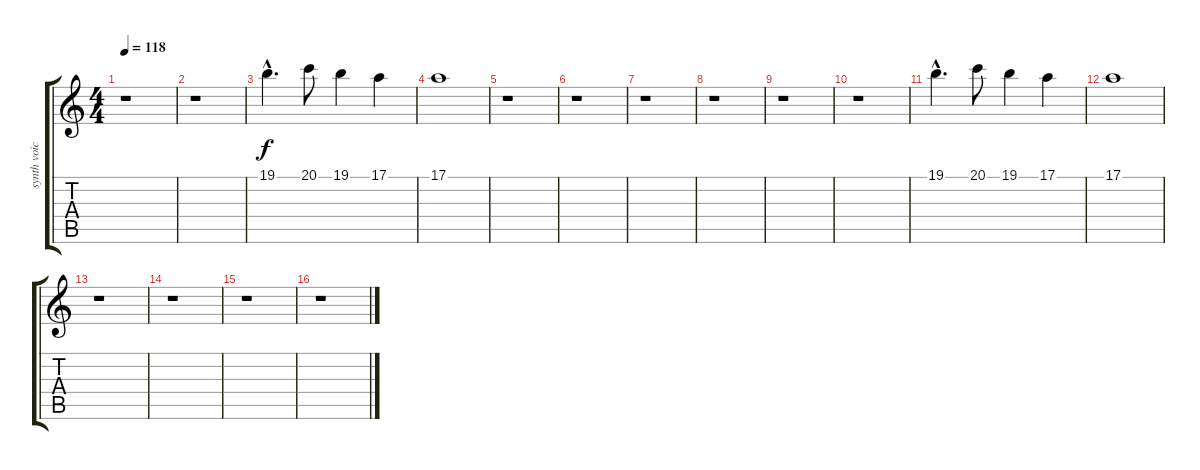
\track ("synth voices" "synth voic") {instrument synthvoice}
\staff {score tabs}
\tuning (E4 B3 G3 D3 A2 E2) {hide}
\ts (4 4)
\tempo 118
\clef g2
\ks c
r.1{dy f} |
r.1 |
19.1{hac}.4{d volume 10} 20.1.8{volume 10} 19.1.4 17.1.4{volume 9} |
17.1.1 |
r.1 |
r.1 |
r.1 |
r.1 |
r.1 |
r.1 |
19.1{hac}.4{d volume 7} 20.1.8{volume 7} 19.1.4 17.1.4{volume 7} |
17.1.1{volume 7} |
r.1 |
r.1 |
r.1 |
r.1
